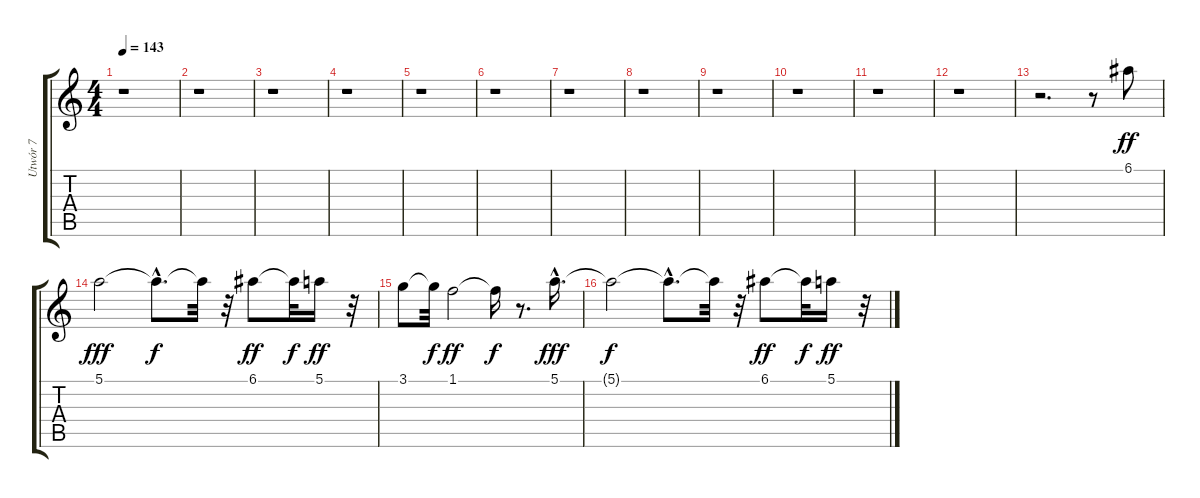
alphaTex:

\track ("Utwór 7" "Utwór 7") {instrument distortionguitar}
\staff {score tabs}
\tuning (E4 B3 G3 D3 A2 E2) {hide}
\ts (4 4)
\tempo 143
\clef g2
\ks c
r.1{dy ff} |
r.1 |
r.1 |
r.1 |
r.1 |
r.1 |
r.1 |
r.1 |
r.1 |
r.1 |
r.1 |
r.1 |
r.2{d} r.8 6.1.8 |
5.1.2{dy fff} 5.1{hac t}.8{d dy f} 5.1{t}.32 r.32 6.1.8{dy ff} 6.1{t}.32{dy f} 5.1.16{dy ff} r.32 |
3.1.8 3.1{t}.32{dy f} 1.1.2{dy ff} 1.1{t}.16{dy f} r.8{d} 5.1{hac}.16{d dy fff} |
5.1{t}.2{dy f} 5.1{hac t}.8{d} 5.1{t}.32 r.32 6.1.8{dy ff} 6.1{t}.32{dy f} 5.1.16{dy ff} r.32
